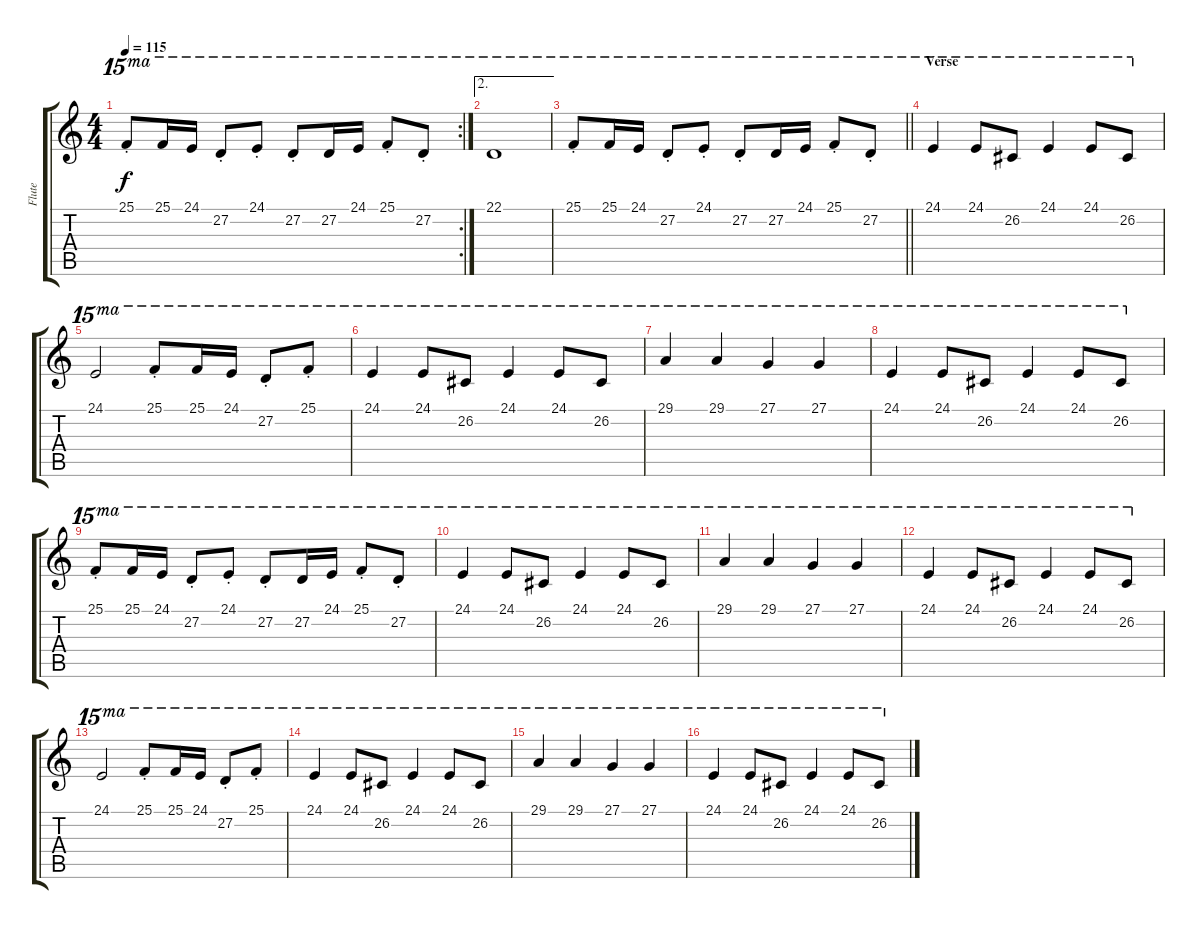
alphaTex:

\track ("Flute" "Flute") {instrument shakuhachi}
\staff {score tabs}
\tuning (E4 B3 G3 D3 A2 E2) {hide}
\rc 2
\ts (4 4)
\tempo 115
\clef g2
\ks c
25.1{st}.8{ot 15ma dy f} 25.1.16{ot 15ma} 24.1.16{ot 15ma} 27.2{st}.8{ot 15ma} 24.1{st}.8{ot 15ma} 27.2{st}.8{ot 15ma} 27.2.16{ot 15ma} 24.1.16{ot 15ma} 25.1{st}.8{ot 15ma} 27.2{st}.8{ot 15ma} |
\ae 2
22.1.1{ot 15ma} |
\barLineRight lightlight
25.1{st}.8{ot 15ma} 25.1.16{ot 15ma} 24.1.16{ot 15ma} 27.2{st}.8{ot 15ma} 24.1{st}.8{ot 15ma} 27.2{st}.8{ot 15ma} 27.2.16{ot 15ma} 24.1.16{ot 15ma} 25.1{st}.8{ot 15ma} 27.2{st}.8{ot 15ma} |
\section ("" "Verse")
24.1.4{ot 15ma} 24.1.8{ot 15ma} 26.2.8{ot 15ma} 24.1.4{ot 15ma} 24.1.8{ot 15ma} 26.2.8{ot 15ma} |
24.1.2{ot 15ma} 25.1{st}.8{ot 15ma} 25.1.16{ot 15ma} 24.1.16{ot 15ma} 27.2{st}.8{ot 15ma} 25.1{st}.8{ot 15ma} |
24.1.4{ot 15ma} 24.1.8{ot 15ma} 26.2.8{ot 15ma} 24.1.4{ot 15ma} 24.1.8{ot 15ma} 26.2.8{ot 15ma} |
29.1.4{ot 15ma} 29.1.4{ot 15ma} 27.1.4{ot 15ma} 27.1.4{ot 15ma} |
24.1.4{ot 15ma} 24.1.8{ot 15ma} 26.2.8{ot 15ma} 24.1.4{ot 15ma} 24.1.8{ot 15ma} 26.2.8{ot 15ma} |
25.1{st}.8{ot 15ma} 25.1.16{ot 15ma} 24.1.16{ot 15ma} 27.2{st}.8{ot 15ma} 24.1{st}.8{ot 15ma} 27.2{st}.8{ot 15ma} 27.2.16{ot 15ma} 24.1.16{ot 15ma} 25.1{st}.8{ot 15ma} 27.2{st}.8{ot 15ma} |
24.1.4{ot 15ma} 24.1.8{ot 15ma} 26.2.8{ot 15ma} 24.1.4{ot 15ma} 24.1.8{ot 15ma} 26.2.8{ot 15ma} |
29.1.4{ot 15ma} 29.1.4{ot 15ma} 27.1.4{ot 15ma} 27.1.4{ot 15ma} |
24.1.4{ot 15ma} 24.1.8{ot 15ma} 26.2.8{ot 15ma} 24.1.4{ot 15ma} 24.1.8{ot 15ma} 26.2.8{ot 15ma} |
24.1.2{ot 15ma} 25.1{st}.8{ot 15ma} 25.1.16{ot 15ma} 24.1.16{ot 15ma} 27.2{st}.8{ot 15ma} 25.1{st}.8{ot 15ma} |
24.1.4{ot 15ma} 24.1.8{ot 15ma} 26.2.8{ot 15ma} 24.1.4{ot 15ma} 24.1.8{ot 15ma} 26.2.8{ot 15ma} |
29.1.4{ot 15ma} 29.1.4{ot 15ma} 27.1.4{ot 15ma} 27.1.4{ot 15ma} |
24.1.4{ot 15ma} 24.1.8{ot 15ma} 26.2.8{ot 15ma} 24.1.4{ot 15ma} 24.1.8{ot 15ma} 26.2.8{ot 15ma}
